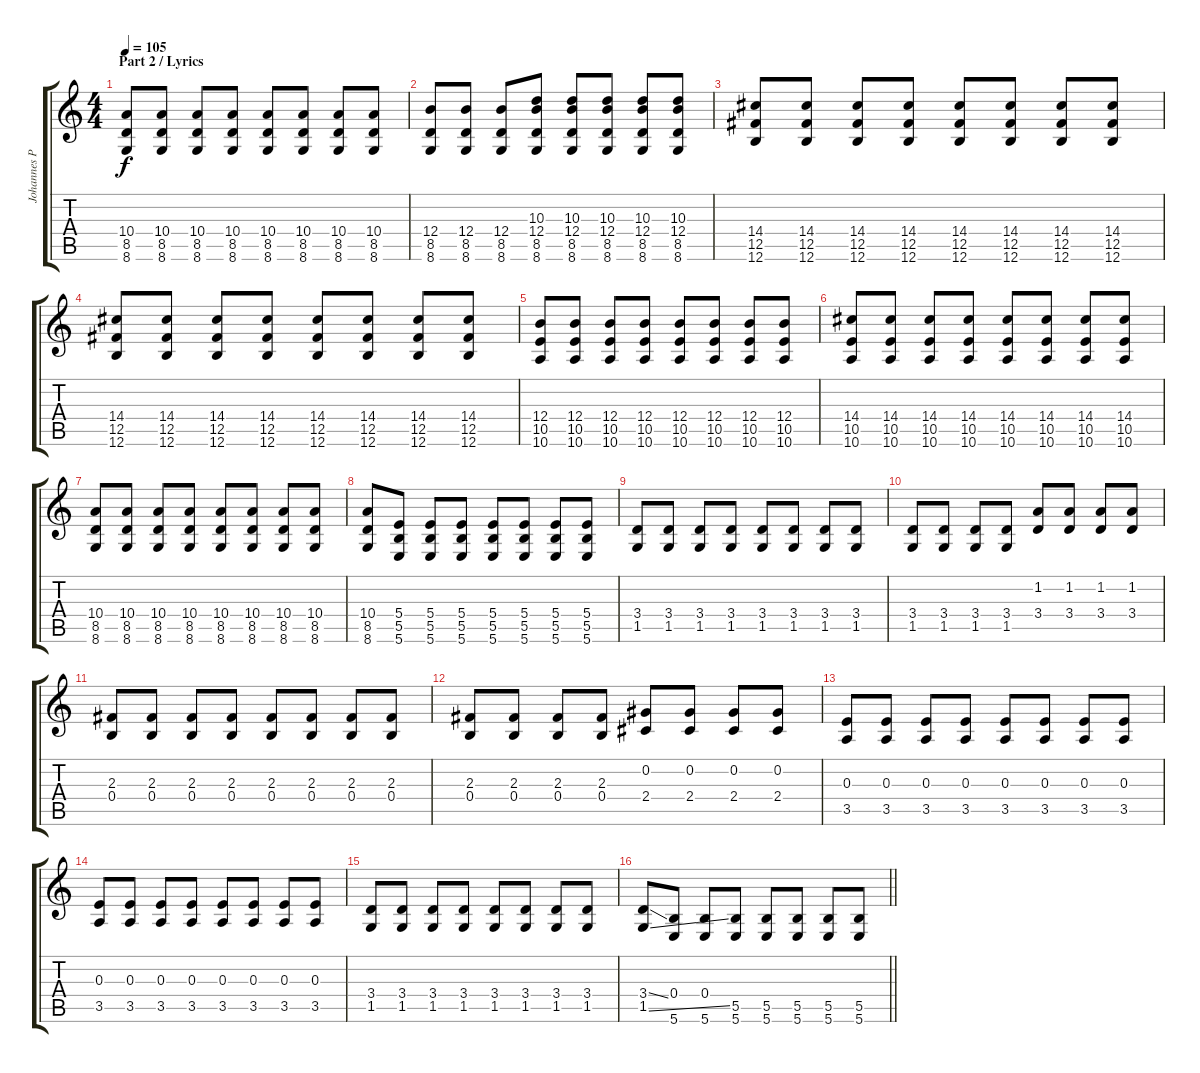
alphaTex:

\track ("Johannes Persson" "Johannes P") {instrument distortionguitar}
\staff {score tabs}
\tuning (Db4 Ab3 E3 B2 Gb2 B1) {hide}
\ts (4 4)
\section ("" "Part 2 / Lyrics")
\tempo 105
\clef g2
\ks c
(10.4 8.5 8.6).8{dy f} (10.4 8.5 8.6).8 (10.4 8.5 8.6).8 (10.4 8.5 8.6).8 (10.4 8.5 8.6).8 (10.4 8.5 8.6).8 (10.4 8.5 8.6).8 (10.4 8.5 8.6).8 |
(12.4 8.5 8.6).8 (12.4 8.5 8.6).8 (12.4 8.5 8.6).8 (10.3 12.4 8.5 8.6).8 (10.3 12.4 8.5 8.6).8 (10.3 12.4 8.5 8.6).8 (10.3 12.4 8.5 8.6).8 (10.3 12.4 8.5 8.6).8 |
(14.4 12.5 12.6).8 (14.4 12.5 12.6).8 (14.4 12.5 12.6).8 (14.4 12.5 12.6).8 (14.4 12.5 12.6).8 (14.4 12.5 12.6).8 (14.4 12.5 12.6).8 (14.4 12.5 12.6).8 |
(14.4 12.5 12.6).8 (14.4 12.5 12.6).8 (14.4 12.5 12.6).8 (14.4 12.5 12.6).8 (14.4 12.5 12.6).8 (14.4 12.5 12.6).8 (14.4 12.5 12.6).8 (14.4 12.5 12.6).8 |
(12.4 10.5 10.6).8 (12.4 10.5 10.6).8 (12.4 10.5 10.6).8 (12.4 10.5 10.6).8 (12.4 10.5 10.6).8 (12.4 10.5 10.6).8 (12.4 10.5 10.6).8 (12.4 10.5 10.6).8 |
(14.4 10.5 10.6).8 (14.4 10.5 10.6).8 (14.4 10.5 10.6).8 (14.4 10.5 10.6).8 (14.4 10.5 10.6).8 (14.4 10.5 10.6).8 (14.4 10.5 10.6).8 (14.4 10.5 10.6).8 |
(10.4 8.5 8.6).8 (10.4 8.5 8.6).8 (10.4 8.5 8.6).8 (10.4 8.5 8.6).8 (10.4 8.5 8.6).8 (10.4 8.5 8.6).8 (10.4 8.5 8.6).8 (10.4 8.5 8.6).8 |
(10.4 8.5 8.6).8 (5.4 5.5 5.6).8 (5.4 5.5 5.6).8 (5.4 5.5 5.6).8 (5.4 5.5 5.6).8 (5.4 5.5 5.6).8 (5.4 5.5 5.6).8 (5.4 5.5 5.6).8 |
(3.4 1.5).8 (3.4 1.5).8 (3.4 1.5).8 (3.4 1.5).8 (3.4 1.5).8 (3.4 1.5).8 (3.4 1.5).8 (3.4 1.5).8 |
(3.4 1.5).8 (3.4 1.5).8 (3.4 1.5).8 (3.4 1.5).8 (1.2 3.4).8 (1.2 3.4).8 (1.2 3.4).8 (1.2 3.4).8 |
(2.3 0.4).8 (2.3 0.4).8 (2.3 0.4).8 (2.3 0.4).8 (2.3 0.4).8 (2.3 0.4).8 (2.3 0.4).8 (2.3 0.4).8 |
(2.3 0.4).8 (2.3 0.4).8 (2.3 0.4).8 (2.3 0.4).8 (0.2 2.4).8 (0.2 2.4).8 (0.2 2.4).8 (0.2 2.4).8 |
(0.3 3.5).8 (0.3 3.5).8 (0.3 3.5).8 (0.3 3.5).8 (0.3 3.5).8 (0.3 3.5).8 (0.3 3.5).8 (0.3 3.5).8 |
(0.3 3.5).8 (0.3 3.5).8 (0.3 3.5).8 (0.3 3.5).8 (0.3 3.5).8 (0.3 3.5).8 (0.3 3.5).8 (0.3 3.5).8 |
(3.4 1.5).8 (3.4 1.5).8 (3.4 1.5).8 (3.4 1.5).8 (3.4 1.5).8 (3.4 1.5).8 (3.4 1.5).8 (3.4 1.5).8 |
\barLineRight lightlight
(3.4{ss} 1.5{ss}).8 (0.4 5.6).8 (0.4 5.6).8 (5.5 5.6).8 (5.5 5.6).8 (5.5 5.6).8 (5.5 5.6).8 (5.5 5.6).8
